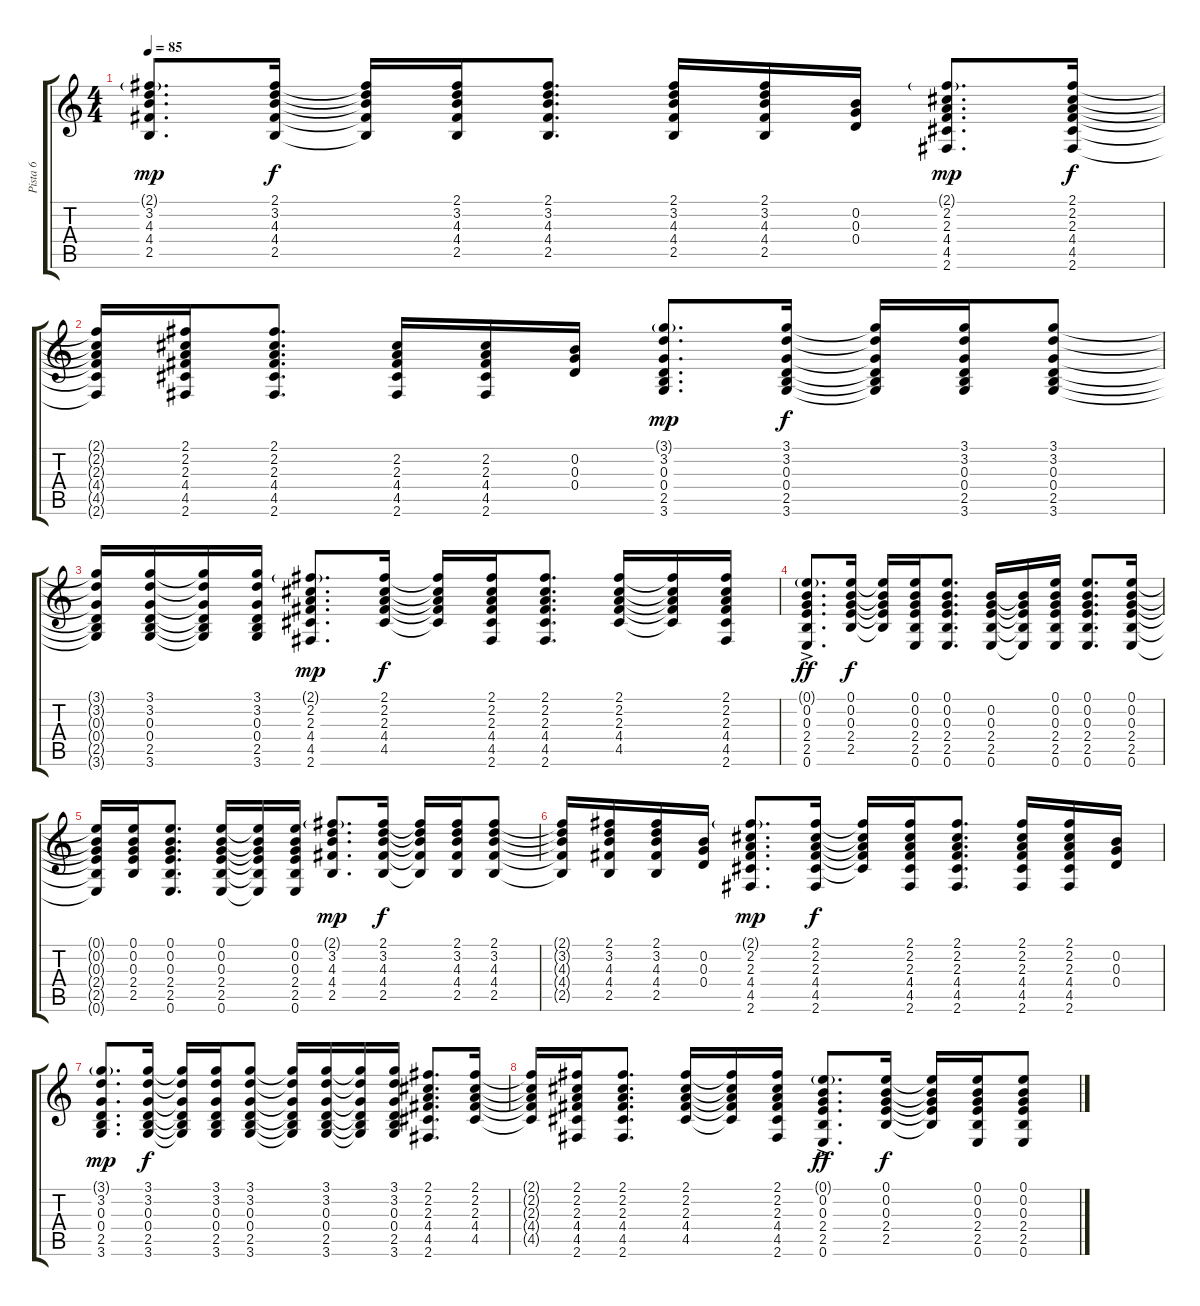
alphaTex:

\track ("Pista 6" "Pista 6") {instrument electricguitarjazz}
\staff {score tabs}
\tuning (E4 B3 G3 D3 A2 E2) {hide}
\ts (4 4)
\tempo 85
\clef g2
\ks c
(2.1{g} 3.2 4.3 4.4 2.5).8{d dy mp} (2.1 3.2 4.3 4.4 2.5).16{dy f} (2.1{t} 3.2{t} 4.3{t} 4.4{t} 2.5{t}).16 (2.1 3.2 4.3 4.4 2.5).16 (2.1 3.2 4.3 4.4 2.5).8{d} (2.1 3.2 4.3 4.4 2.5).16 (2.1 3.2 4.3 4.4 2.5).16 (0.2 0.3 0.4).16 (2.1{g} 2.2 2.3 4.4 4.5 2.6).8{d dy mp} (2.1 2.2 2.3 4.4 4.5 2.6).16{dy f} |
(2.1{t} 2.2{t} 2.3{t} 4.4{t} 4.5{t} 2.6{t}).16 (2.1 2.2 2.3 4.4 4.5 2.6).16 (2.1 2.2 2.3 4.4 4.5 2.6).8{d} (2.2 2.3 4.4 4.5 2.6).16 (2.2 2.3 4.4 4.5 2.6).16 (0.2 0.3 0.4).16 (3.1{g} 3.2 0.3 0.4 2.5 3.6).8{d dy mp} (3.1 3.2 0.3 0.4 2.5 3.6).16{dy f} (3.1{t} 3.2{t} 0.3{t} 0.4{t} 2.5{t} 3.6{t}).16 (3.1 3.2 0.3 0.4 2.5 3.6).16 (3.1 3.2 0.3 0.4 2.5 3.6).8 |
(3.1{t} 3.2{t} 0.3{t} 0.4{t} 2.5{t} 3.6{t}).16 (3.1 3.2 0.3 0.4 2.5 3.6).16 (3.1{t} 3.2{t} 0.3{t} 0.4{t} 2.5{t} 3.6{t}).16 (3.1 3.2 0.3 0.4 2.5 3.6).16 (2.1{g} 2.2 2.3 4.4 4.5 2.6).8{d dy mp} (2.1 2.2 2.3 4.4 4.5).16{dy f} (2.1{t} 2.2{t} 2.3{t} 4.4{t} 4.5{t}).16 (2.1 2.2 2.3 4.4 4.5 2.6).16 (2.1 2.2 2.3 4.4 4.5 2.6).8{d} (2.1 2.2 2.3 4.4 4.5).16 (2.1{t} 2.2{t} 2.3{t} 4.4{t} 4.5{t}).16 (2.1 2.2 2.3 4.4 4.5 2.6).16 |
(0.1{g} 0.2 0.3 2.4 2.5 0.6{ac}).8{d dy ff} (0.1 0.2 0.3 2.4 2.5).16{dy f} (0.1{t} 0.2{t} 0.3{t} 2.4{t} 2.5{t}).16 (0.1 0.2 0.3 2.4 2.5 0.6).16 (0.1 0.2 0.3 2.4 2.5 0.6).8{d} (0.2 0.3 2.4 2.5 0.6).16 (0.2{t} 0.3{t} 2.4{t} 2.5{t} 0.6{t}).16 (0.1 0.2 0.3 2.4 2.5 0.6).16 (0.1 0.2 0.3 2.4 2.5 0.6).8{d} (0.1 0.2 0.3 2.4 2.5 0.6).16 |
(0.1{t} 0.2{t} 0.3{t} 2.4{t} 2.5{t} 0.6{t}).16 (0.1 0.2 0.3 2.4 2.5).16 (0.1 0.2 0.3 2.4 2.5 0.6).8{d} (0.1 0.2 0.3 2.4 2.5 0.6).16 (0.1{t} 0.2{t} 0.3{t} 2.4{t} 2.5{t} 0.6{t}).16 (0.1 0.2 0.3 2.4 2.5 0.6).16 (2.1{g} 3.2 4.3 4.4 2.5).8{d dy mp} (2.1 3.2 4.3 4.4 2.5).16{dy f} (2.1{t} 3.2{t} 4.3{t} 4.4{t} 2.5{t}).16 (2.1 3.2 4.3 4.4 2.5).16 (2.1 3.2 4.3 4.4 2.5).8 |
(2.1{t} 3.2{t} 4.3{t} 4.4{t} 2.5{t}).16 (2.1 3.2 4.3 4.4 2.5).16 (2.1 3.2 4.3 4.4 2.5).16 (0.2 0.3 0.4).16 (2.1{g} 2.2 2.3 4.4 4.5 2.6).8{d dy mp} (2.1 2.2 2.3 4.4 4.5 2.6).16{dy f} (2.1{t} 2.2{t} 2.3{t} 4.4{t} 4.5{t}).16 (2.1 2.2 2.3 4.4 4.5 2.6).16 (2.1 2.2 2.3 4.4 4.5 2.6).8{d} (2.1 2.2 2.3 4.4 4.5 2.6).16 (2.1 2.2 2.3 4.4 4.5 2.6).16 (0.2 0.3 0.4).16 |
(3.1{g} 3.2 0.3 0.4 2.5 3.6).8{d dy mp} (3.1 3.2 0.3 0.4 2.5 3.6).16{dy f} (3.1{t} 3.2{t} 0.3{t} 0.4{t} 2.5{t} 3.6{t}).16 (3.1 3.2 0.3 0.4 2.5 3.6).16 (3.1 3.2 0.3 0.4 2.5 3.6).8 (3.1{t} 3.2{t} 0.3{t} 0.4{t} 2.5{t} 3.6{t}).16 (3.1 3.2 0.3 0.4 2.5 3.6).16 (3.1{t} 3.2{t} 0.3{t} 0.4{t} 2.5{t} 3.6{t}).16 (3.1 3.2 0.3 0.4 2.5 3.6).16 (2.1 2.2 2.3 4.4 4.5 2.6).8{d} (2.1 2.2 2.3 4.4 4.5).16 |
(2.1{t} 2.2{t} 2.3{t} 4.4{t} 4.5{t}).16 (2.1 2.2 2.3 4.4 4.5 2.6).16 (2.1 2.2 2.3 4.4 4.5 2.6).8{d} (2.1 2.2 2.3 4.4 4.5).16 (2.1{t} 2.2{t} 2.3{t} 4.4{t} 4.5{t}).16 (2.1 2.2 2.3 4.4 4.5 2.6).16 (0.1{g} 0.2 0.3 2.4 2.5 0.6{ac}).8{d dy ff} (0.1 0.2 0.3 2.4 2.5).16{dy f} (0.1{t} 0.2{t} 0.3{t} 2.4{t} 2.5{t}).16 (0.1 0.2 0.3 2.4 2.5 0.6).16 (0.1 0.2 0.3 2.4 2.5 0.6).8
